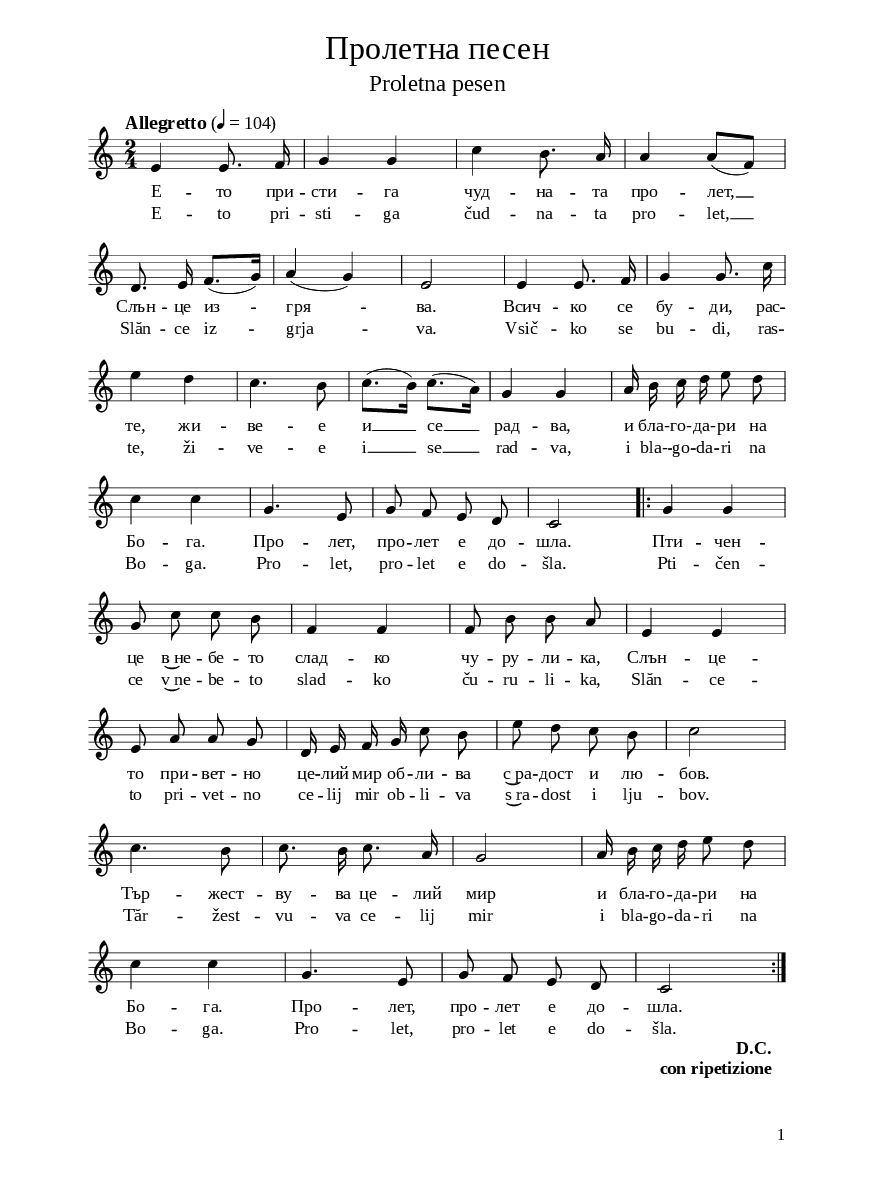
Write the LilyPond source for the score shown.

\version "2.24.4"

% include paper part and global functions
\include "include/globals.ily"

\bookpart {
  \label #'ref181
  \tocItem \markup "Пролетна песен – Proletna pesen"
  \include "include/bookpart-paper.ily"
  \score {
    \include "include/score-layout.ily"

    \new Voice \absolute {
      \clef treble
      \key c \major
      \time 2/4
      \tempoFunc "Allegretto" 4 "104"
      \autoBeamOff
      e'4  e'8.  f'16 | % 2
      g'4  g'4 | % 3
      c''4 b'8.  a'16 | % 4
      a'4  a'8 ( [  f'8 ) ] | \break % 5
      d'8.  e'16  f'8. ( [  g'16 ) ] | % 6
      a'4 (  g'4 ) | % 7
      e'2  | % 8
      e'4  e'8.  f'16 | % 9
      g'4  g'8. c''16 \break |
      e''4 d''4 | % 11
      c''4. b'8 | % 12
      c''8. ( [ b'16 ) ] c''8. ( [
      a'16 ) ] | % 13
      g'4  g'4 | % 14
      a'16 b'16 c''16 d''16
      e''8 d''8  | \break % 15
      c''4 c''4  | % 16
      g'4.  e'8 | % 17
      g'8  f'8  e'8  d'8 | % 18
      c'2
      \bar ".|:"
      | % 19
      g'4  g'4 \break |
      g'8 c''8 c''8 b'8 | % 21
      f'4  f'4 | % 22
      f'8 b'8 b'8  a'8 | % 23
      e'4  e'4 \break | % 24
      e'8  a'8  a'8  g'8 | % 25
      d'16  e'16  f'16  g'16
      c''8 b'8 | % 26
      e''8 d''8 c''8 b'8 | % 27
      c''2 \break | % 28
      c''4. b'8 | % 29
      c''8. b'16 c''8.  a'16 |
      g'2 | % 31
      a'16 b'16 c''16 d''16
      e''8 d''8 \break | % 32
      c''4 c''4 | % 33
      g'4.  e'8 | % 34
      g'8  f'8  e'8  d'8 | % 35
      c'2
      \bar ":|."
    }

    \addlyrics {
      Е
      -- то при -- сти -- га чуд -- на --
      та про -- лет, __  Слън -- це из
      -- гря -- ва. Всич -- ко се
      бу -- ди, рас -- те, жи -- ве -- е и __
      се __  рад -- ва, и "бла-" -- "го-" --
      "да-" -- ри на Бо -- га. Про -- лет,
      про -- лет е до -- шла. Пти -- чен
      -- це в~не -- бе -- то слад -- ко
      чу -- ру -- ли -- ка, Слън -- це -- то
      при -- вет -- но це -- лий мир об --
      ли -- ва с~ра -- дост и лю -- бов.
      Тър -- жест -- ву -- ва це -- лий
      мир и бла -- го -- да -- ри на Бо
      -- га. Про -- лет, про -- лет е до --
      шла.}

      \addlyrics {
        E
        -- to pri -- sti -- ga čud -- na --
        ta pro -- let, __  Slăn -- ce iz
        -- grja -- va. Vsič -- ko se
        bu -- di, ras -- te, ži -- ve -- e i __
        se __  rad -- va, i "bla-" -- go --
        da -- ri na Bo -- ga. Pro -- let,
        pro -- let e do -- šla. Pti -- čen
        -- ce v~ne -- be -- to slad -- ko
        ču -- ru -- li -- ka, Slăn -- ce -- to
        pri -- vet -- no ce -- lij mir ob --
        li -- va s~ra -- dost i lju -- bov.
        Tăr -- žest -- vu -- va ce -- lij
        mir i bla -- go -- da -- ri na Bo
        -- ga. Pro -- let, pro -- let e do --
        šla.}

        \header {
          title = \titleFunc "Пролетна песен" "Proletna pesen"
        }

        \midi{}

      } % score

      %\markup \empty-one

      \markup \dc-two "D.C.""con ripetizione"


      \pageBreak
      % include foreign translation(s) of the song
      \version "2.24.4"

\markup \fill-line { \fontsize #deTitleFontSize "Frühlingslied" }
\markup \null
\markup \null
\markup \abs-fontsize #10 {
  \hspace #27
  \override #`(baseline-skip . ,deCoupletBaselineSkip)

  \column {
 \line { " " Nun kommt der wundervolle Frühling; }

 \line { " " die Sonne geht auf. }

 \line { " " Alles erwacht, gedeiht, lebt, }

 \line { " " und freut sich und dankt Gott.}

 \line { " " Der Frühling, der Frühling ist da!}

 \line { " " Ein Vögelein am Himmel zwitschert süß, }

 \line { " " die Sonne übergießt freundlich }
 \line { " "die ganze Welt mit Freude und Liebe.}

 \line { " " Die ganze Welt frohlockt und dankt Gott! }

 \line { " " Der Frühling, der Frühling ist da!}

  }
}


    } % bookpart

    % Più mosso
    %
